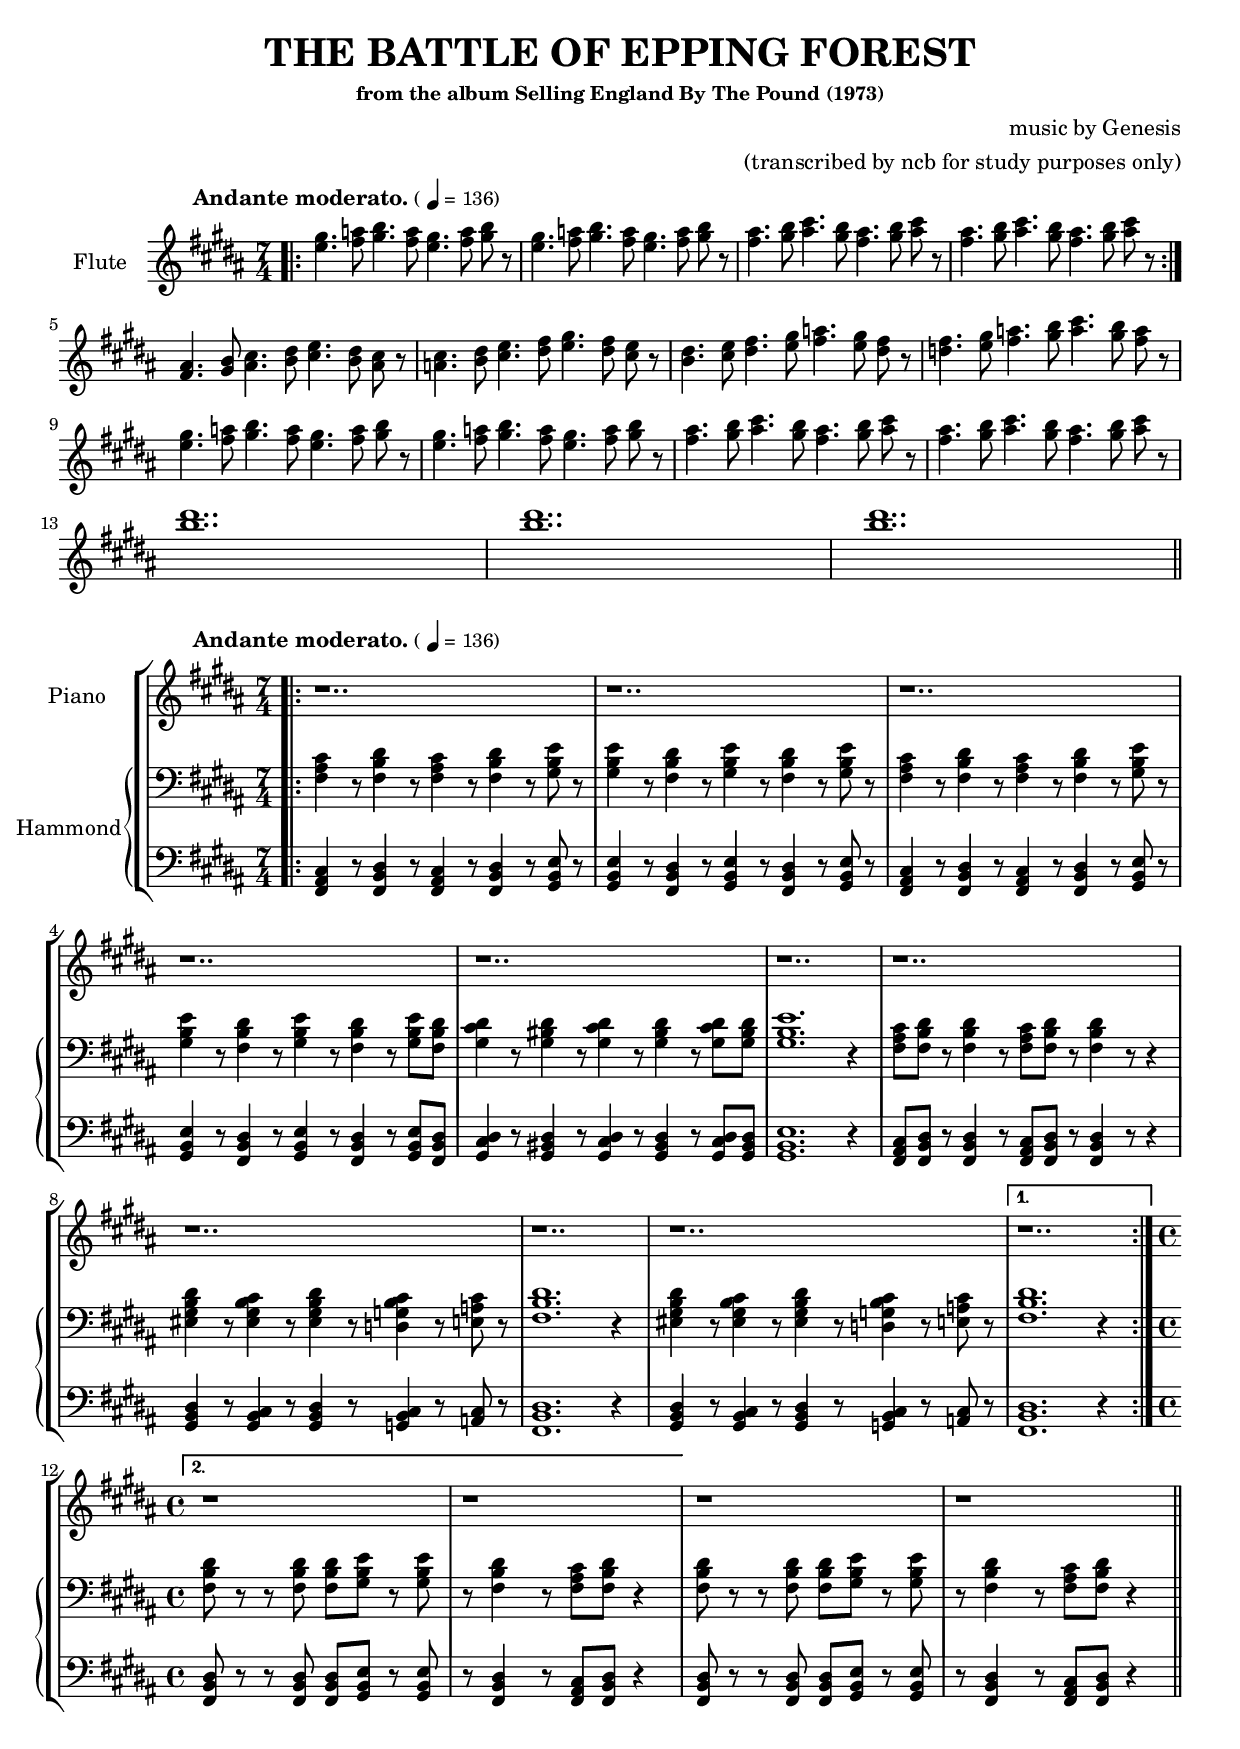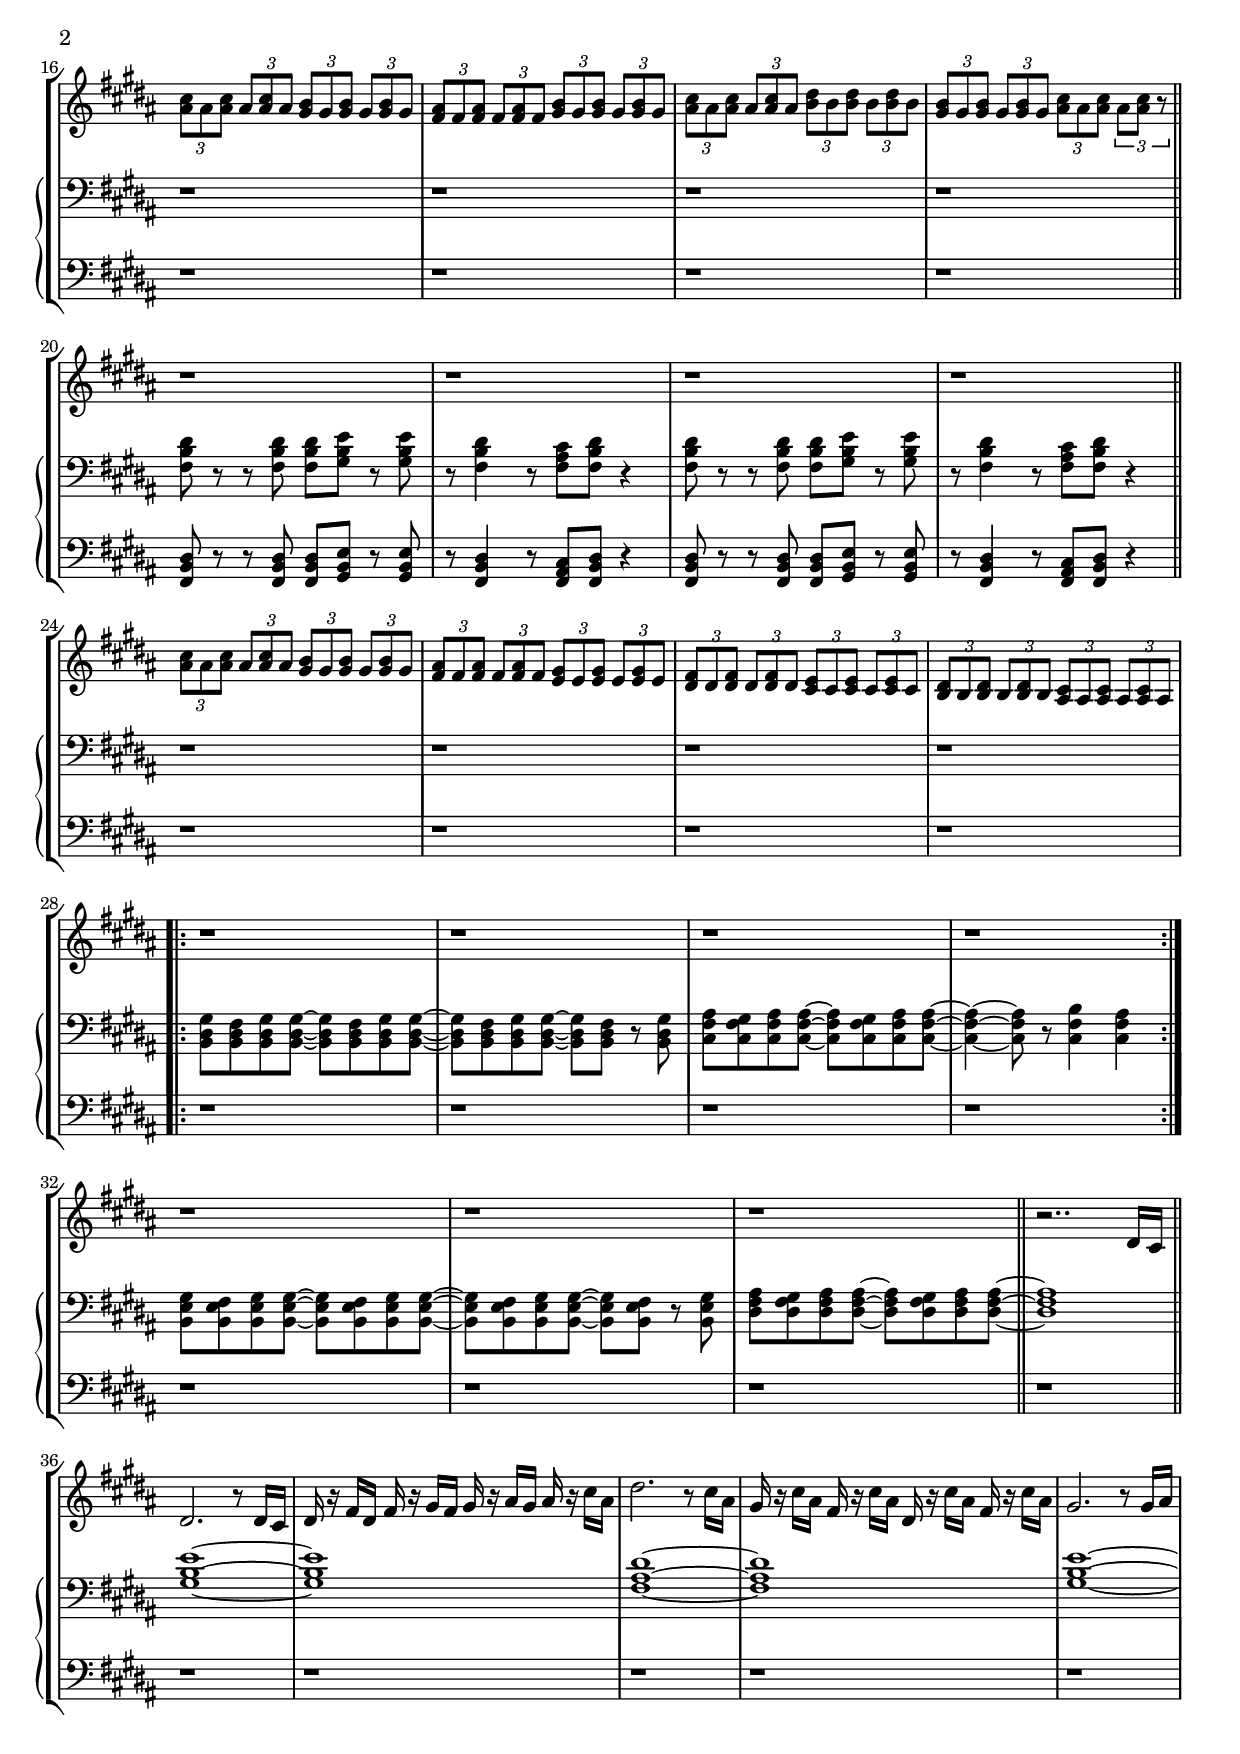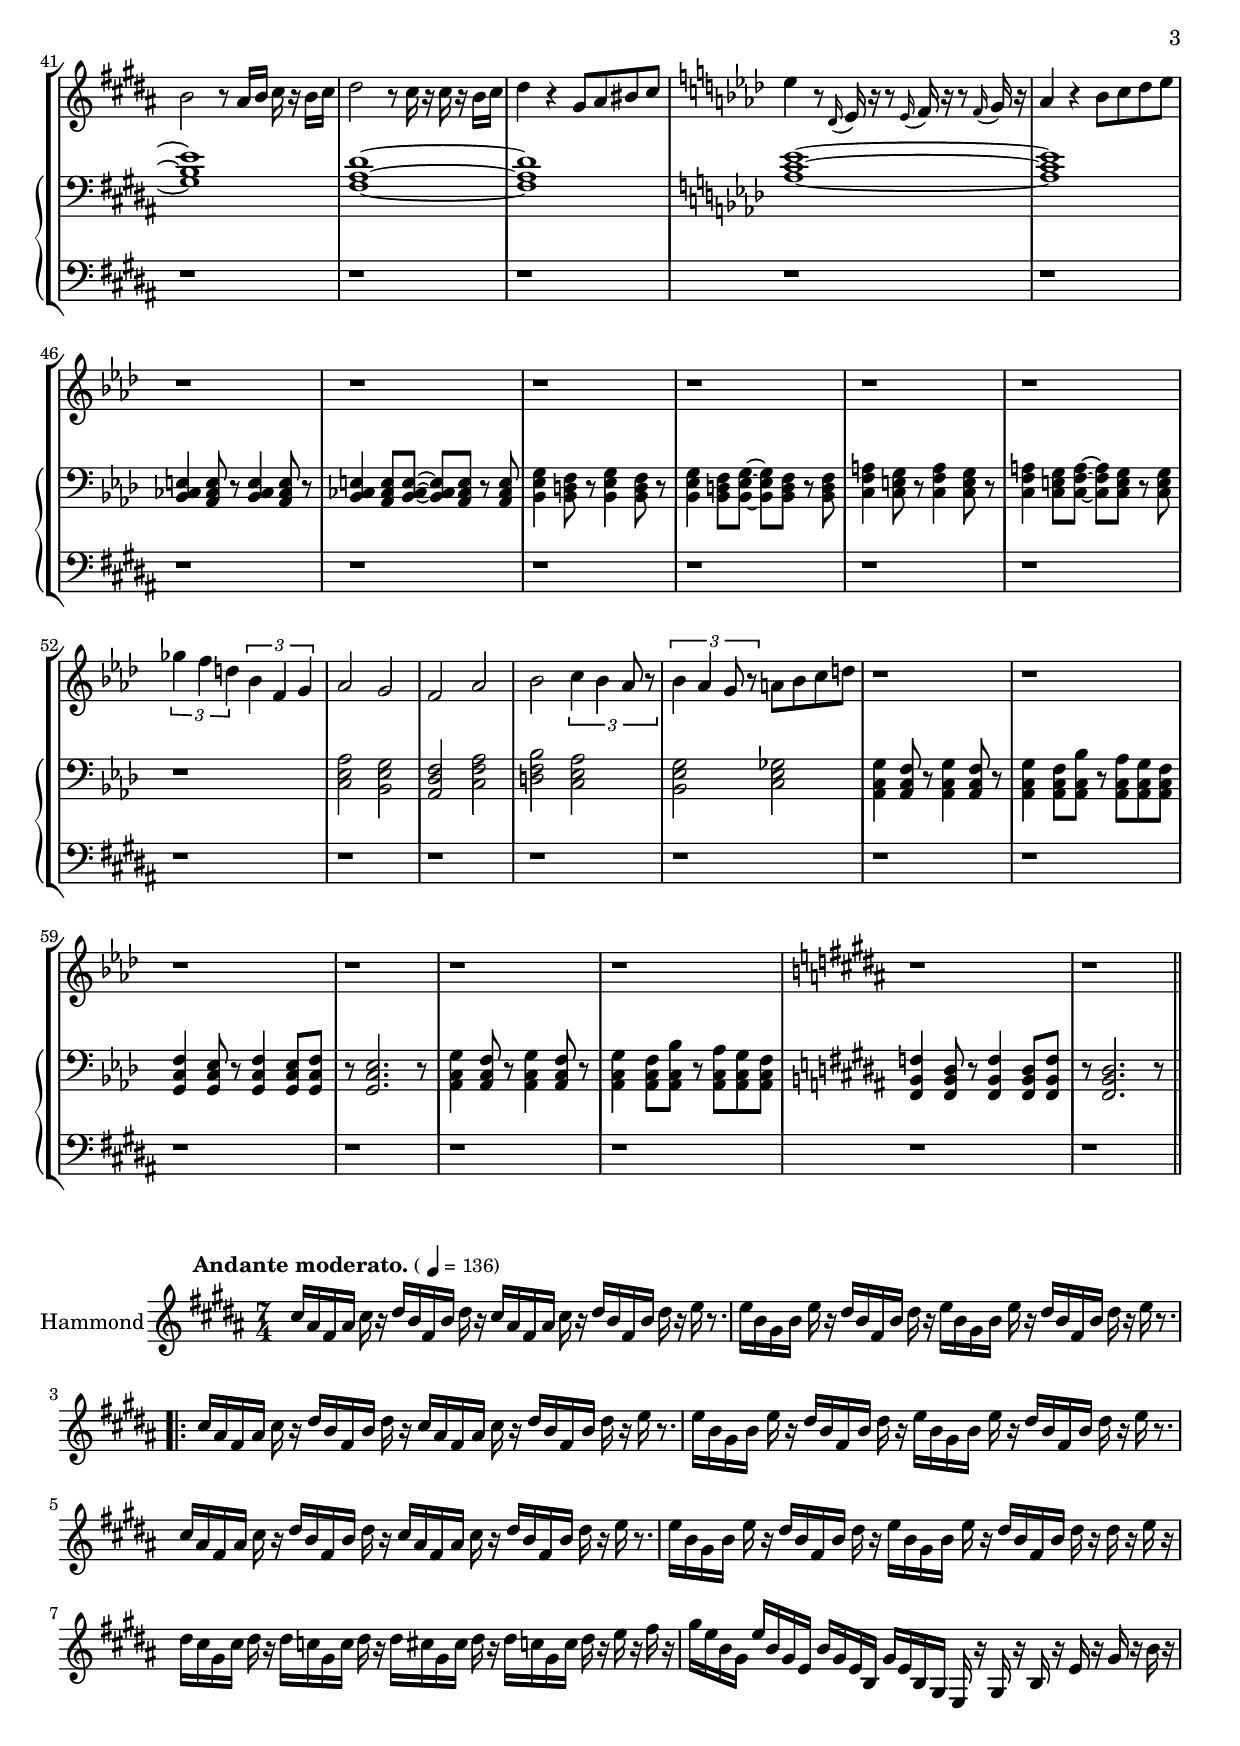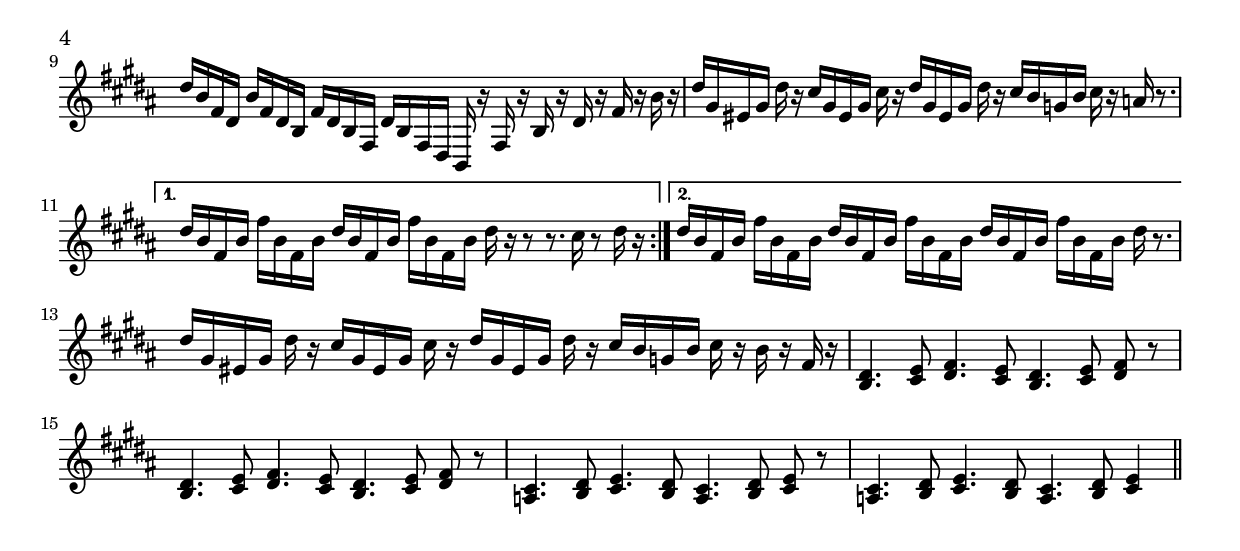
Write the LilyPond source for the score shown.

\version "2.12.3"


%% - - - - - - - - - - - - - - - - - - - - - - - - - - - - - - - - - - - - - - - - - - - - - - - - -
%% Introduzione
%% - - - - - - - - - - - - - - - - - - - - - - - - - - - - - - - - - - - - - - - - - - - - - - - - -

fluteIntro = \relative c'' {
    \clef violin
    \key b \major
    \time 7/4
	\bar "|:"
    <e gis>4. <fis a>8      <gis b>4. <fis a>8      <e gis>4. <fis a>8      <gis b>8 r8
	<e gis>4. <fis a>8      <gis b>4. <fis a>8      <e gis>4. <fis a>8      <gis b>8 r8
	<fis ais>4. <gis b>8    <ais cis>4. <gis b>8    <fis ais>4. <gis b>8    <ais cis>8 r8
	<fis ais>4. <gis b>8    <ais cis>4. <gis b>8    <fis ais>4. <gis b>8    <ais cis>8 r8
	\bar ":|"
	\break
	<fis, ais>4. <gis b>8   <ais cis>4. <b dis>8    <cis e>4. <b dis>8      <ais cis>8 r8
	<a cis>4. <b dis>8      <cis e>4. <dis fis>8    <e gis>4. <dis fis>8    <cis e>8 r8
	<b dis>4. <cis e>8      <dis fis>4. <e gis>8    <fis a>4. <e gis>8      <dis fis>8 r8
	<d fis>4. <e gis>8      <fis a>4. <gis b>8      <a cis>4. <gis b>8      <fis a>8 r8
	\break
    <e gis>4. <fis a>8      <gis b>4. <fis a>8      <e gis>4. <fis a>8      <gis b>8 r8
	<e gis>4. <fis a>8      <gis b>4. <fis a>8      <e gis>4. <fis a>8      <gis b>8 r8
	<fis ais>4. <gis b>8    <ais cis>4. <gis b>8    <fis ais>4. <gis b>8    <ais cis>8 r8
	<fis ais>4. <gis b>8    <ais cis>4. <gis b>8    <fis ais>4. <gis b>8    <ais cis>8 r8
	\break
	<b dis>1..
	<b dis>1..
	<b dis>1..

    \bar "||"
    \break
}



%% - - - - - - - - - - - - - - - - - - - - - - - - - - - - - - - - - - - - - - - - - - - - - - - - -
%% Tema primo
%% - - - - - - - - - - - - - - - - - - - - - - - - - - - - - - - - - - - - - - - - - - - - - - - - -

temaAPianoSinth = \relative c' {
    \clef violin
    \key b \major
    \time 7/4

	\bar "|:"
	\repeat volta 2 {
	r1..	r1..	r1..	r1..	r1..	r1..	r1..	r1..	r1..	r1..
	} \alternative { {
	r1..
	} {
	\time 4/4
	r1		r1
	} }
	r1		r1
	\bar "||"
	\break

	% inizio terzine piano I
	\times 2/3 {<cis' ais>8 ais <cis ais>} \times 2/3 {ais <cis ais> ais}	\times 2/3 {<b gis> gis <b gis>} \times 2/3 {gis <b gis> gis}
	\times 2/3 {<ais fis> fis <ais fis>} \times 2/3 {fis <ais fis> fis}		\times 2/3 {<b gis> gis <b gis>} \times 2/3 {gis <b gis> gis}
	\times 2/3 {<cis ais> ais <cis ais>} \times 2/3 {ais <cis ais> ais}		\times 2/3 {<dis b> b <dis b>} \times 2/3 {b <dis b> b}
	\times 2/3 {<b gis> gis <b gis>} \times 2/3 {gis <b gis> gis}			\times 2/3 {<cis ais> ais <cis ais>} \times 2/3 {ais <cis ais> r}
    \bar "||"
	\break
    % fine terzine di piano I

	r1		r1
	r1		r1
    \bar "||"
    \break

	% inizio terzine di piano II
	\times 2/3 {<cis ais>8 ais <cis ais>} \times 2/3 {ais <cis ais> ais}	\times 2/3 {<b gis> gis <b gis>} \times 2/3 {gis <b gis> gis}
	\times 2/3 {<ais fis> fis <ais fis>} \times 2/3 {fis <ais fis> fis}		\times 2/3 {<gis e> e <gis e>} \times 2/3 {e <gis e> e}
	\times 2/3 {<fis dis> dis <fis dis>} \times 2/3 {dis <fis dis> dis}		\times 2/3 {<e cis> cis <e cis>} \times 2/3 {cis <e cis> cis}
	\times 2/3 {<dis b> b <dis b>} \times 2/3 {b <dis b> b}					\times 2/3 {<cis ais> ais <cis ais>} \times 2/3 {ais <cis ais> ais}
    \bar "||"
	\break    
	% fine terzine di piano II

	\bar "|:"
	r1		r1
	r1		r1
	\bar ":|"

	r1		r1
	r1
	\bar "||"

	
	
	r2..		dis16 cis
	dis2. 		r8 dis16 cis
	dis r fis dis 		fis r gis fis		gis r ais gis		ais r cis ais
	dis2.		r8 cis16 ais
	gis r cis ais		fis r cis' ais		dis, r cis' ais		fis r cis' ais
	gis2.	r8 gis16 ais
	b2	r8	ais16 b		cis r b cis
	dis2	r8	cis16 r 							cis r b cis
	dis4	r4	gis,8 ais bis cis
	\key aes \major
	ees4	r8 \appoggiatura des,16 ees16 r 		r8 \appoggiatura ees16 f r 			r8 \appoggiatura f16 g r
	aes4	r4	bes8 c des ees

	r1
	r1
	r1
	r1
	r1
	r1

	\times 2/3 {ges4 f 	d}			\times 2/3 {bes4 f g}
	aes2							g
	f								aes
	bes								\times 2/3 {c4 bes4 aes8 r8}
	\times 2/3 {bes4 aes4 g8 r8}	a8 bes c d

	r1 r1 r1 r1
	r1 r1
	\key b \major
	r1 r1	
}



temaAOrganUpper = \relative c {
    \clef  bass
    \key b \major
    \time 7/4

	\bar "|:"
	\repeat volta 2 {

	<fis ais cis>4 r8	<fis b dis>4 r8		<fis ais cis>4 r8	<fis b dis>4 r8		<gis b e>8 r8
	<gis b e>4 r8		<fis b dis>4 r8		<gis b e>4 r8		<fis b dis>4 r8		<gis b e>8 r8

	<fis ais cis>4 r8	<fis b dis>4 r8		<fis ais cis>4 r8	<fis b dis>4 r8		<gis b e>8 r8
	<gis b e>4 r8		<fis b dis>4 r8		<gis b e>4 r8		<fis b dis>4 r8		<gis b e>8		<fis b dis>8

	<gis cis dis>4 r8	<gis bis dis>4 r8	<gis cis dis >4 r8	<gis bis dis>4 r8	<gis cis dis>8	<gis bis dis>8
	<gis b e>1. r4

	<fis ais cis>8		<fis b dis>8 r8 <fis b dis>4 r8		<fis ais cis>8		<fis b dis>8 r8  <fis b dis>4 r8		r4
	
	<eis gis b dis>4 r8	<eis gis b cis>4 r8	<eis gis b dis>4 r8	<d g b cis>4 r8		<e a cis>8 r8
	<fis b dis>1. r4

	<eis gis b dis>4 r8	<eis gis b cis>4 r8	<eis gis b dis>4 r8	<d g b cis>4 r8		<e a cis>8 r8

	} \alternative { {
	<fis b dis>1. r4
	} {
	\break

	\time 4/4
	<fis b dis>8 r8		r8 <fis b dis>8 		<fis b dis>8 <gis b e>8				r8 <gis b e>8
	r8 <fis b dis>4 		r8 					<fis ais cis>8 <fis b dis>8 		r4
	} }

	<fis b dis>8 r8 	r8 <fis b dis>8 		<fis b dis>8 <gis b e>8				r8 <gis b e>8
	r8 <fis b dis>4 		r8					<fis ais cis>8 <fis b dis>8 		r4
	\break

	% inizio terzine di piano I
	r1	r1	r1	r1
	\break
    % fine terzine di piano I

	<fis b dis>8 r8 	r8 <fis b dis>8 		<fis b dis>8 <gis b e>8				r8 <gis b e>8
	r8 <fis b dis>4 		r8					<fis ais cis>8 <fis b dis>8 		r4

	<fis b dis>8 r8		r8 <fis b dis>8 		<fis b dis>8 <gis b e>8				r8 <gis b e>8
	r8 <fis b dis>4 		r8					<fis ais cis>8 <fis b dis>8 		r4
    \break

	% inizio terzine di piano II
	r1	r1	r1	r1
	\break    
	% fine terzine di piano II

	<b, dis gis>8 <b dis fis>8		<b dis gis>8 <b dis gis>8~   	<b dis gis>8 <b dis fis>8 			<b dis gis>8 <b dis gis>8~
	<b dis gis>8  <b dis fis>8 		<b dis gis>8 <b dis gis>8~		<b dis gis>8 <b dis fis>8 			r8	<b dis gis>8

	<cis fis ais>8 <cis fis gis>8 	<cis fis ais>8 <cis fis ais>8~	<cis fis ais>8 <cis fis gis>8		<cis fis ais>8 	<cis fis ais>8~
	<cis fis ais>4~ 				<cis fis ais>8 r8 				<cis fis b>4						<cis fis ais>4
	\bar ":|"

	<b e gis>8 <b e fis>8	 		<b e gis>8 <b e gis>8~			<b e gis>8 <b e fis>8				<b e gis>8 		<b e gis>8~
	<b e gis>8 <b e fis>8 			<b e gis>8 <b e gis>8~			<b e gis>8 <b e fis>8				r8				<b e gis>8	
	<dis fis ais>8 <dis fis gis>8	<dis fis ais>8 <dis fis ais>8~ 	<dis fis ais>8 <dis fis gis>8		<dis fis ais>8 	<dis fis ais>8~
	<dis fis ais>1
	\bar "||"
	\break

	
	
	<gis b e>1~
	<gis b e>1
	<fis ais dis>1~
	<fis ais dis>1
	<gis b e>1~
	<gis b e>1
	<fis ais dis>1~
	<fis ais dis>1
	\key aes \major
	<aes c ees>1~
	<aes c ees>1
	\break

    <bes, ces e>4 			<aes ces e>8 r8					<bes ces e>4				<aes ces e>8 r8
	<bes ces e>4			<aes ces e>8 <bes ces e>8~		<bes ces e>8 <aes ces e>8	r8 <aes ces e>8

    <bes ees g>4			<bes d f>8 r8					<bes ees g>4				<bes d f>8	r8
	<bes ees g>4			<bes d f>8	<bes ees g>8~		<bes ees g>8 <bes d f>8		r8 <bes d f>8

    <c f a>4				<c e g>8 r8						<c f a>4					<c e g>8	r8
	<c f a>4				<c e g>8 <c f a>8~				<c f a>8 <c e g>8			r8	<c e g>8
    \break

	r1
	<c ees aes>2			<bes ees g>2
	<aes des f>2			<c f aes>2
	<d f bes>2				<c ees aes>2
	<bes ees g>2			<c ees ges>2

	
    <aes c g'>4			<aes c f>8 r8				<aes c g'>4							<aes c f>8	r8					
	<aes c g'>4				<aes c f>8 <aes c bes'>8 	r8 <aes c aes'>8 					<aes c g'>8	<aes c f>8	

    <g c f>4				<g c ees>8 r8				<g c f>4							<g c ees>8	<g c f>8
	r8	<g c ees>2.												 						r8	

	<aes c g'>4				<aes c f>8 r8				<aes c g'>4							<aes c f>8	r8					
	<aes c g'>4				<aes c f>8 <aes c bes'>8 	r8 <aes c aes'>8 					<aes c g'>8	<aes c f>8	

	\key b \major
    <fis b f'>4				<fis b dis>8 r8				<fis b f'>4							<fis b dis>8 <fis b f'>8
	r8	<fis b dis>2.												 						r8	
	\bar "||"	
}


temaAOrganLower = \relative c, {
    \clef bass
    \key b \major
    \time 7/4

	\bar "|:"
	\repeat volta 2 {

	<fis ais cis>4 r8	<fis b dis>4 r8		<fis ais cis>4 r8	<fis b dis>4 r8		<gis b e>8 r8
	<gis b e>4 r8		<fis b dis>4 r8		<gis b e>4 r8		<fis b dis>4 r8		<gis b e>8 r8

	<fis ais cis>4 r8	<fis b dis>4 r8		<fis ais cis>4 r8	<fis b dis>4 r8		<gis b e>8 r8
	<gis b e>4 r8		<fis b dis>4 r8		<gis b e>4 r8		<fis b dis>4 r8		<gis b e>8		<fis b dis>8

	<gis cis dis>4 r8	<gis bis dis>4 r8	<gis cis dis >4 r8	<gis bis dis>4 r8	<gis cis dis>8	<gis bis dis>8
	<gis b e>1. r4

	<fis ais cis>8		<fis b dis>8 r8 <fis b dis>4 r8		<fis ais cis>8		<fis b dis>8 r8  <fis b dis>4 r8		r4
	
	<gis b dis>4 r8	<gis b cis>4 r8	<gis b dis>4 r8	<g b cis>4 r8		<a cis>8 r8
	<fis b dis>1. r4

	<gis b dis>4 r8	<gis b cis>4 r8	<gis b dis>4 r8	<g b cis>4 r8		<a cis>8 r8

	} \alternative { {
	<fis b dis>1. r4
	} {
	\break

	\time 4/4
	<fis b dis>8 r8		r8 <fis b dis>8 		<fis b dis>8 <gis b e>8				r8 <gis b e>8
	r8 <fis b dis>4 		r8 					<fis ais cis>8 <fis b dis>8 		r4
	} }

	<fis b dis>8 r8 	r8 <fis b dis>8 		<fis b dis>8 <gis b e>8				r8 <gis b e>8
	r8 <fis b dis>4 		r8					<fis ais cis>8 <fis b dis>8 		r4
	\break

	% inizio terzine di piano I
	r1	r1	r1	r1
	\break
    % fine terzine di piano I

	<fis b dis>8 r8 	r8 <fis b dis>8 		<fis b dis>8 <gis b e>8				r8 <gis b e>8
	r8 <fis b dis>4 		r8					<fis ais cis>8 <fis b dis>8 		r4

	<fis b dis>8 r8		r8 <fis b dis>8 		<fis b dis>8 <gis b e>8				r8 <gis b e>8
	r8 <fis b dis>4 		r8					<fis ais cis>8 <fis b dis>8 		r4
    \break

	% inizio terzine di piano II
	r1	r1	r1	r1
	\break    
	% fine terzine di piano II

	\bar "|:"
	r1		r1
	r1		r1
	\bar ":|"

	r1		r1
	r1		r1
	\bar "||"


	r1	r1	r1	r1	r1	r1	r1	r1	r1	r1 	r1  r1
    r1	r1
    r1	r1
	r1	r1	r1	r1	r1
    r1	r1
    r1	r1	r1	r1	r1	r1
	\bar "||"
}



%% - - - - - - - - - - - - - - - - - - - - - - - - - - - - - - - - - - - - - - - - - - - - - - - - -
%%
%% - - - - - - - - - - - - - - - - - - - - - - - - - - - - - - - - - - - - - - - - - - - - - - - - -

temaB = \relative c'' {
    \key b \major
    \time 7/4

	cis16[ais fis ais] cis r	dis[b fis b] dis r		cis[ais fis ais] cis r		dis[b fis b] dis r		e r8.
	e16[b gis b] e r			dis[b fis b] dis r		e[b gis b] e r				dis[b fis b] dis r		e r8.
    \break

	\bar "|:"
	\repeat volta 2 {
	cis16[ais fis ais] cis r	dis[b fis b] dis r		cis[ais fis ais] cis r		dis[b fis b] dis r		e r8.
	e16[b gis b] e r			dis[b fis b] dis r		e[b gis b] e r				dis[b fis b] dis r		e r8.
	\break
	cis16[ais fis ais] cis r	dis[b fis b] dis r		cis[ais fis ais] cis r		dis[b fis b] dis r		e r8.
	e16[b gis b] e r			dis[b fis b] dis r		e[b gis b] e r				dis[b fis b] dis r		dis r e r
    \break
	dis16[cis gis cis] dis r	dis16[c gis c] dis r	dis16[cis gis cis] dis r	dis16[c gis c] dis r	e r fis r

	gis16[e b gis] e'[ b gis e] b'[gis e b] gis'[e b gis]			e r gis r 	b r e r 	gis r b r
	dis16[b fis dis] b'[fis dis b] fis'[dis b fis] dis'[b fis dis] 	b r fis' r 	b r dis r 	fis r b r

	dis16[gis, eis gis] dis' r	cis[gis eis gis] cis r	dis16[gis, eis gis] dis' r	cis[b g b] cis r		a r8.

	} \alternative { {
	dis16[b fis b] fis'[b, fis b] dis[b fis b] fis'[b, fis b] dis r r8 r8. cis16 r8 dis16 r16
	} {
	dis16[b fis b] fis'[b, fis b] dis[b fis b] fis'[b, fis b] dis[b fis b] fis'[b, fis b] dis r8.
	} }
	dis16[gis, eis gis] dis' r	cis[gis eis gis] cis r	dis16[gis, eis gis] dis' r	cis[b g b] cis r		b r fis r

	<b, dis>4. <cis e>8 	<dis fis>4. <cis e>8 	<b dis>4. <cis e>8 	<dis fis>8 r8
	<b dis>4. <cis e>8 	<dis fis>4. <cis e>8 	<b dis>4. <cis e>8 	<dis fis>8 r8

	<a cis>4. <b dis>8 	<cis e>4. <b dis>8 	<a cis>4. <b dis>8 	<cis e>8 r8
	<a cis>4. <b dis>8 	<cis e>4. <b dis>8 	<a cis>4. <b dis>8 	<cis e>4
	\break
	\bar "||"
}

%% - - - - - - - - - - - - - - - - - - - - - - - - - - - - - - - - - - - - - - - - - - - - - - - - -
%% 
%% - - - - - - - - - - - - - - - - - - - - - - - - - - - - - - - - - - - - - - - - - - - - - - - - -


#(set-global-staff-size 19)


\book {

    \header {
        title       = \markup {\larger "THE BATTLE OF EPPING FOREST"}
	    subtitle    = ""
	    subsubtitle = "from the album Selling England By The Pound (1973)"
        composer    = "music by Genesis"
	    arranger    = "(transcribed by ncb for study purposes only)"
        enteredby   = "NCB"
        piece       = \markup { \bold "                     Andante moderato." \smaller { (\note #"4"#1 = 136) } }
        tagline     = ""
    }


    \score {
	    <<
  	        \new Staff = "Flute" \with { midiInstrument = #"flute" }
	        <<
		        \set Staff.instrumentName = "Flute"
	            \fluteIntro
            >>
		>>
%		\header {piece = \markup "intro"}
	    \layout { \context { \Score \override VerticalAlignment #'forced-distance = #8 } }
	    \midi { \context { \Score tempoWholesPerMinute = #(ly:make-moment 136 4) } }
    }


    \score {
        \new StaffGroup <<
		  	\new Staff = "Piano/Synth" \with { midiInstrument = #"Acoustic Grand" }
	        <<
		        \set Staff.instrumentName = "Piano"
	            \temaAPianoSinth
            >>

            \new PianoStaff \with {midiInstrument = #"drawbar organ"}
		    <<
                \set PianoStaff.instrumentName = "Hammond"
	            \new Staff = upper \temaAOrganUpper
	            \new Staff = lower \temaAOrganLower
            >>
        >>
%		\header {piece = \markup ""}
	    \layout { \context { \Score \override VerticalAlignment #'forced-distance = #8 } }
	    \midi { \context { \Score tempoWholesPerMinute = #(ly:make-moment 136 4) } }
    }

    \score {
	    <<
  	        \new Staff = "Hammond" \with { midiInstrument = #"drawbar organ" }
	        <<
		        \set Staff.instrumentName = "Hammond"
	            \temaB
            >>
		>>
%		\header {piece = \markup "intro"}
	    \layout { \context { \Score \override VerticalAlignment #'forced-distance = #8 } }
	    \midi { \context { \Score tempoWholesPerMinute = #(ly:make-moment 136 4) } }
    }
	
}
